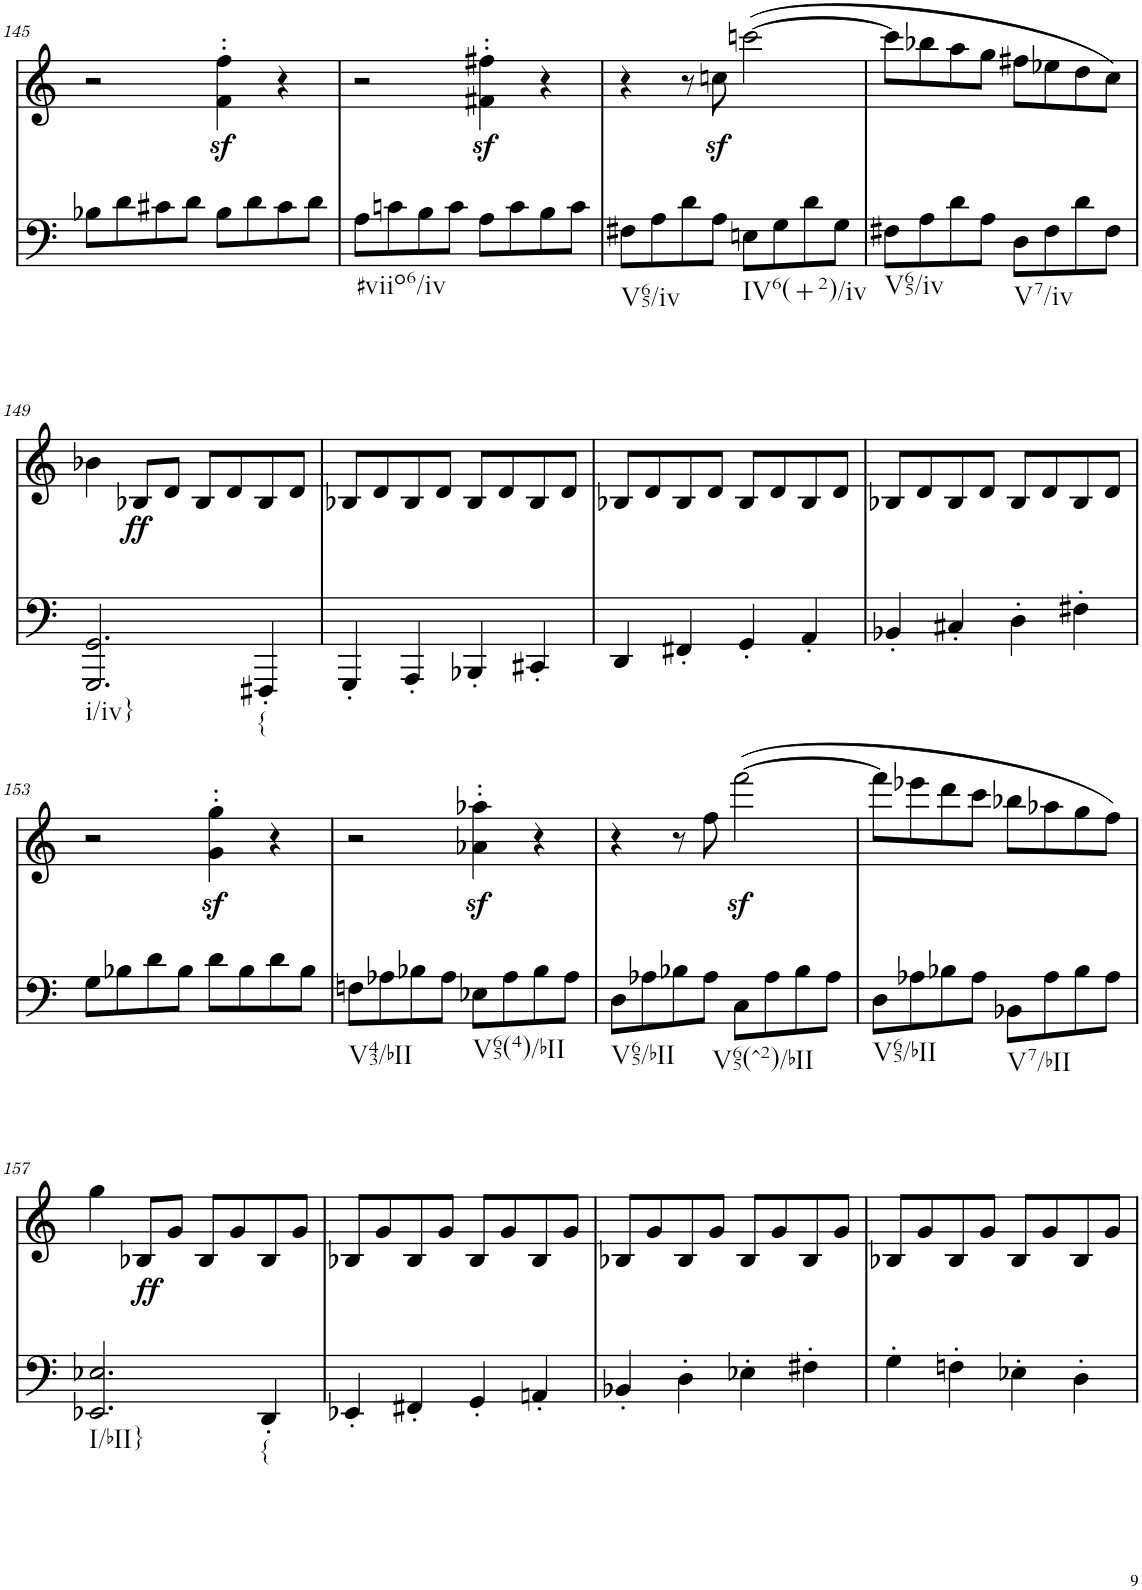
**kern	**kern	**text	**dynam
*part2	*part1	*part1	*part1
*staff2	*staff1	*staff1	*staff1
*I"piano	*I"piano	*	*
*I'Pno	*I'Pno	*	*
!!LO:PB:g=z
*clefF4	*clefG2	*	*
*k[]	*k[]	*	*
*M4/4	*M4/4	*	*
=145	=145	=145	=145
8B-X\L	2r	.	.
8d\	.	.	.
8c#X\	.	.	.
8d\J	.	.	.
8B-\L	4f\z<' 4ff\z<'	.	.
8d\	.	.	.
8c#\	4r	.	.
8d\J	.	.	.
=146	=146	=146	=146
!LO:TX:b:t=#viio6/iv	!	!	!
8A\L	2r	.	.
8cn\	.	.	.
8B\	.	.	.
8c\J	.	.	.
8A\L	4f#X\z<' 4ff#X\z<'	.	.
8c\	.	.	.
8B\	4r	.	.
8c\J	.	.	.
=147	=147	=147	=147
!LO:TX:b:t=V65/iv	!	!	!
8F#X\L	4r	.	.
8A\	.	.	.
8d\	8r	.	.
8A\J	8ccnz<\	.	.
!LO:TX:b:t=IV6(+2)/iv	!	!	!
8En\L	([2cccn\	.	.
8G\	.	.	.
8d\	.	.	.
8G\J	.	.	.
=148	=148	=148	=148
!LO:TX:b:t=V65/iv	!	!	!
8F#X\L	8ccc\L]	.	.
8A\	8bb-X\	.	.
8d\	8aa\	.	.
8A\J	8gg\J	.	.
!LO:TX:b:t=V7/iv	!	!	!
8D\L	8ff#X\L	.	.
8F#\	8ee-X\	.	.
8d\	8dd\	.	.
8F#\J	8cc\J)	.	.
!!LO:LB:g=z
=149	=149	=149	=149
!LO:TX:b:t=i/iv}	!	!	!
2.GGG/ 2.GG/	4b-X\	.	.
!	!	!LO:LY:b	!LO:DY:b
.	8B-X/L	ff	ff
.	8d/J	.	.
.	8B-/L	.	.
.	8d/	.	.
!LO:TX:b:t={	!	!	!
4FFF#X'/	8B-/	.	.
.	8d/J	.	.
=150	=150	=150	=150
4GGG'/	8B-X/L	.	.
.	8d/	.	.
4AAA'/	8B-/	.	.
.	8d/J	.	.
4BBB-X'/	8B-/L	.	.
.	8d/	.	.
4CC#X'/	8B-/	.	.
.	8d/J	.	.
=151	=151	=151	=151
4DD/	8B-X/L	.	.
.	8d/	.	.
4FF#X'/	8B-/	.	.
.	8d/J	.	.
4GG'/	8B-/L	.	.
.	8d/	.	.
4AA'/	8B-/	.	.
.	8d/J	.	.
=152	=152	=152	=152
4BB-X'/	8B-X/L	.	.
.	8d/	.	.
4C#X'/	8B-/	.	.
.	8d/J	.	.
4D'\	8B-/L	.	.
.	8d/	.	.
4F#X'\	8B-/	.	.
.	8d/J	.	.
!!LO:LB:g=z
=153	=153	=153	=153
8G\L	2r	.	.
8B-X\	.	.	.
8d\	.	.	.
8B-\J	.	.	.
8d\L	4g\z<' 4gg\z<'	.	.
8B-\	.	.	.
8d\	4r	.	.
8B-\J	.	.	.
=154	=154	=154	=154
!LO:TX:b:t=V43/bII	!	!	!
8Fn\L	2r	.	.
8A-X\	.	.	.
8B-X\	.	.	.
8A-\J	.	.	.
!LO:TX:b:t=V65(4)/bII	!	!	!
8E-X\L	4a-X\z<' 4aa-X\z<'	.	.
8A-\	.	.	.
8B-\	4r	.	.
8A-\J	.	.	.
=155	=155	=155	=155
!LO:TX:b:t=V65/bII	!	!	!
8D\L	4r	.	.
8A-X\	.	.	.
8B-X\	8r	.	.
8A-\J	8ff\	.	.
!LO:TX:b:t=V65(^2)/bII	!	!	!
8C\L	([2fffz<\	.	.
8A-\	.	.	.
8B-\	.	.	.
8A-\J	.	.	.
=156	=156	=156	=156
!LO:TX:b:t=V65/bII	!	!	!
8D\L	8fff\L]	.	.
8A-X\	8eee-X\	.	.
8B-X\	8ddd\	.	.
8A-\J	8ccc\J	.	.
!LO:TX:b:t=V7/bII	!	!	!
8BB-X\L	8bb-X\L	.	.
8A-\	8aa-X\	.	.
8B-\	8gg\	.	.
8A-\J	8ff\J)	.	.
!!LO:LB:g=z
=157	=157	=157	=157
!LO:TX:b:t=I/bII}	!	!	!
!	!	!LO:LY:b	!
2.EE-X/ 2.E-X/	4gg\	ff	.
!	!	!	!LO:DY:b
.	8B-X/L	.	ff
.	8g/J	.	.
.	8B-/L	.	.
.	8g/	.	.
!LO:TX:b:t={	!	!	!
4DD'/	8B-/	.	.
.	8g/J	.	.
=158	=158	=158	=158
4EE-X'/	8B-X/L	.	.
.	8g/	.	.
4FF#X'/	8B-/	.	.
.	8g/J	.	.
4GG'/	8B-/L	.	.
.	8g/	.	.
4AAn'/	8B-/	.	.
.	8g/J	.	.
=159	=159	=159	=159
4BB-X'/	8B-X/L	.	.
.	8g/	.	.
4D'\	8B-/	.	.
.	8g/J	.	.
4E-X'\	8B-/L	.	.
.	8g/	.	.
4F#X'\	8B-/	.	.
.	8g/J	.	.
=160	=160	=160	=160
4G'\	8B-X/L	.	.
.	8g/	.	.
4Fn'\	8B-/	.	.
.	8g/J	.	.
4E-X'\	8B-/L	.	.
.	8g/	.	.
4D'\	8B-/	.	.
.	8g/J	.	.
=	=	=	=
*-	*-	*-	*-
